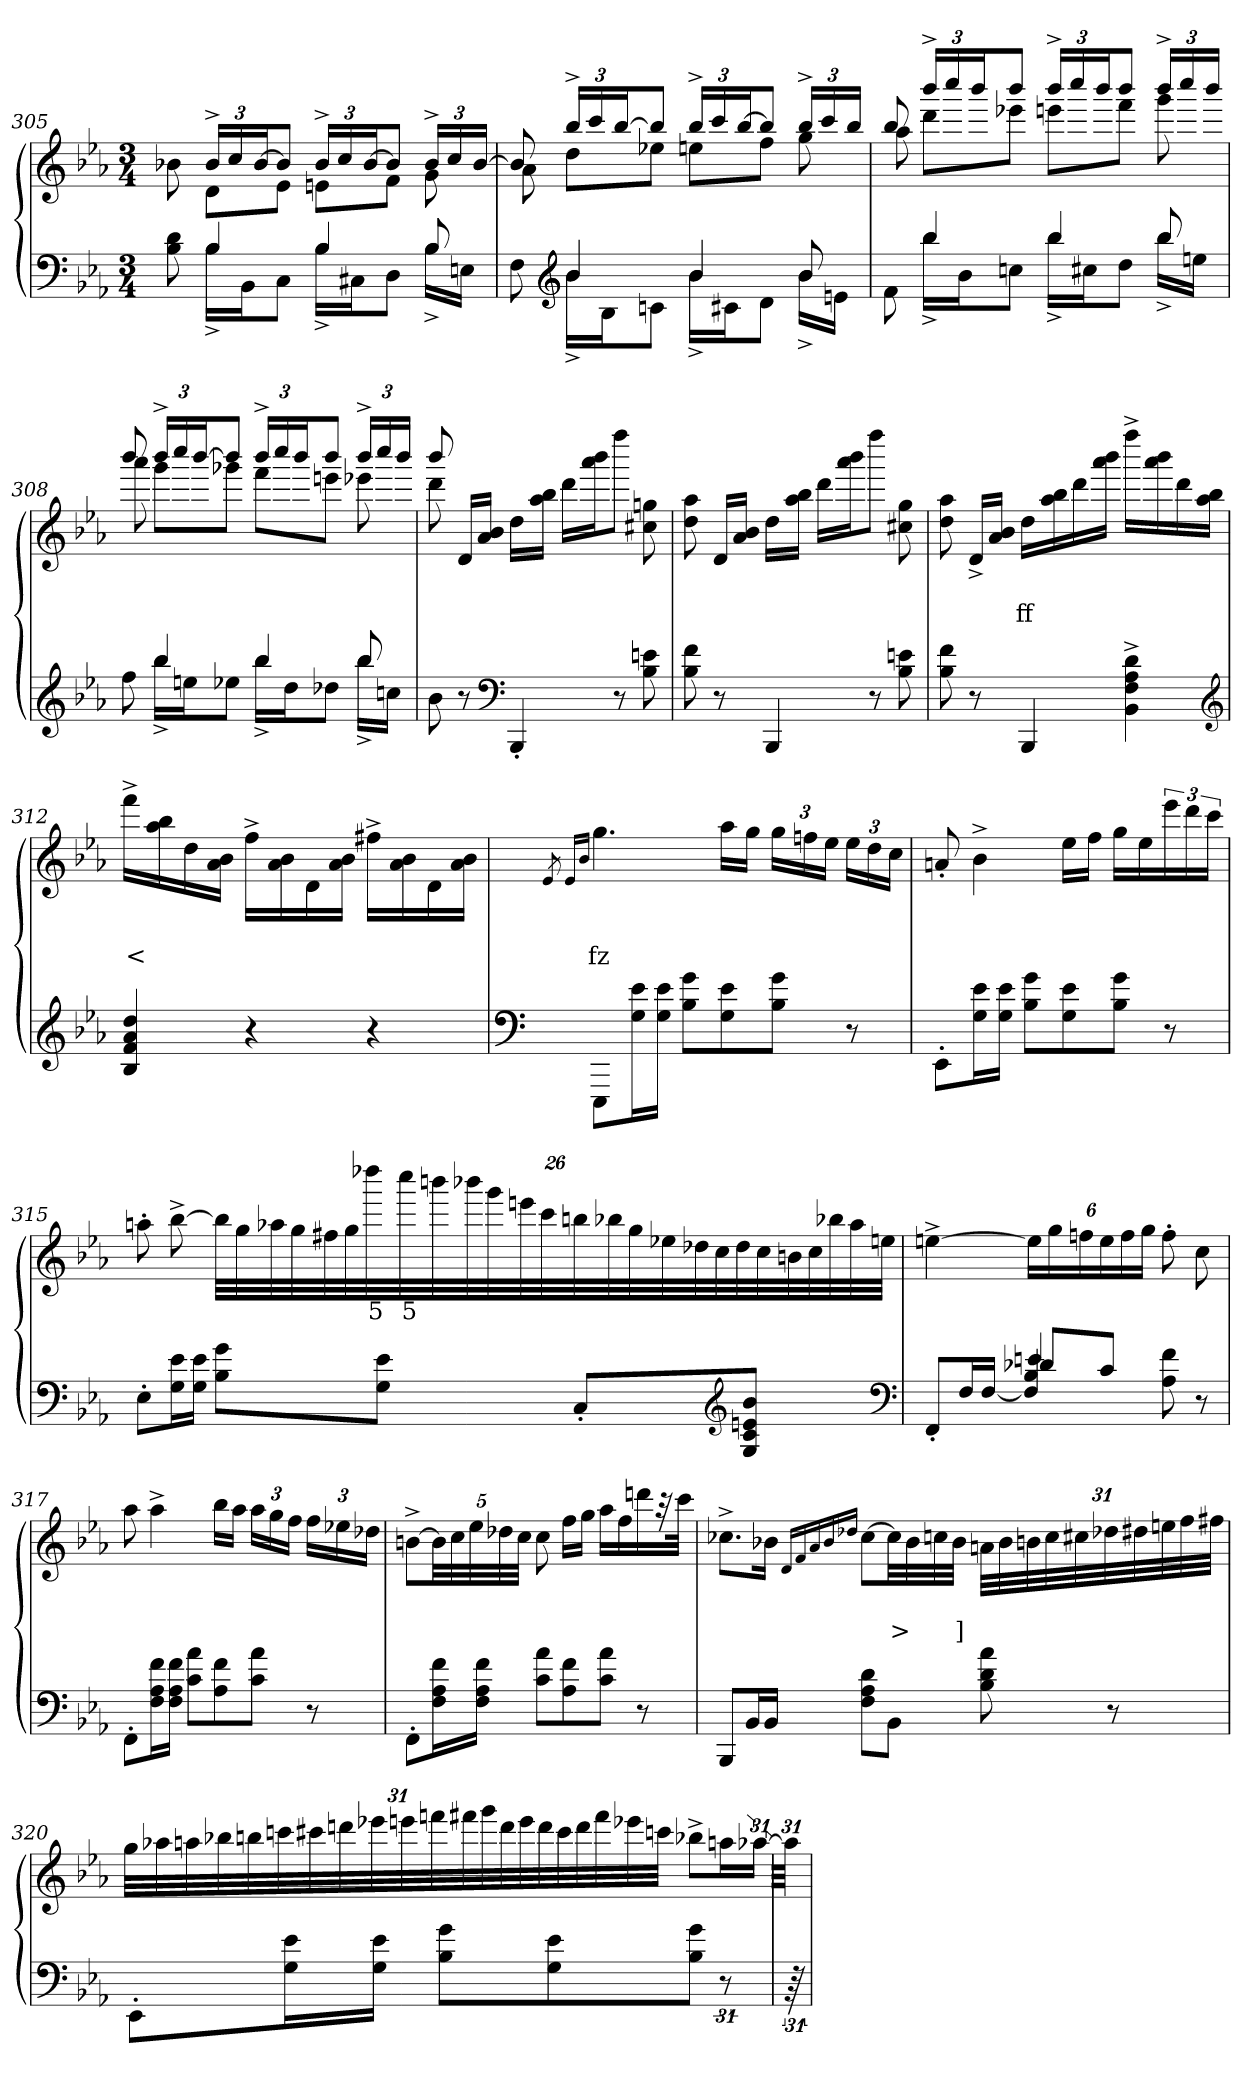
**kern	**kern	**text	**text
*part2	*part1	*part1	*part1
*staff2	*staff1	*staff1	*staff1
*clefF4	*clefG2	*	*
*k[b-e-a-]	*k[b-e-a-]	*	*
*M3/4	*M3/4	*	*
=305	=305	=305	=305
*^	*^	*	*
8d\ 8B-\	8ryy	8b-X	8ryy	.	.
4B-	16B-^>LL	24b-^>/LL	8dL	.	.
.	.	24cc	.	.	.
.	16BB-J	.	.	.	.
.	.	[24b-J	.	.	.
.	8CJ	8b-J]	8e-J	.	.
4B-	16B-^>LL	24b-^>/LL	8enL	.	.
.	.	24cc	.	.	.
.	16C#XJ	.	.	.	.
.	.	[24b-J	.	.	.
.	8DJ	8b-J]	8fJ	.	.
8B-	16B-^>LL	24b-^>/LL	8g	.	.
.	.	24cc	.	.	.
.	16EnJJ	.	.	.	.
.	.	[24b-JJ	.	.	.
=306	=306	=306	=306	=306	=306
8F\	8ryy	8b-]	8a-	.	.
*clefG2	*	*	*	*	*
4b-	16b-^>LL	24bb-^>LL	8ddL	.	.
.	.	24ccc	.	.	.
.	16B-J	.	.	.	.
.	.	[24bb-J	.	.	.
.	8cnJ	8bb-J]	8ee-XJ	.	.
4b-	16b-^>LL	24bb-^>LL	8eenL	.	.
.	.	24ccc	.	.	.
.	16c#XJ	.	.	.	.
.	.	[24bb-J	.	.	.
.	8dJ	8bb-J]	8ffJ	.	.
8b-	16b-^>\LL	24bb-^>LL	8gg	.	.
.	.	24ccc	.	.	.
.	16enJJ	.	.	.	.
.	.	24bb-JJ	.	.	.
=307	=307	=307	=307	=307	=307
8f\	8ryy	8bb-	8aa-	.	.
4bb-	16bb-^>LL	24bbb-^>LL	8dddL	.	.
.	.	24cccc	.	.	.
.	16b-J	.	.	.	.
.	.	24bbb-J	.	.	.
.	8ccnJ	8bbb-J	8eee-XJ	.	.
4bb-	16bb-^>LL	24bbb-^>LL	8eeenL	.	.
.	.	24cccc	.	.	.
.	16cc#XJ	.	.	.	.
.	.	24bbb-J	.	.	.
.	8ddJ	8bbb-J	8fffJ	.	.
8bb-	16bb-^>LL	24bbb-^>LL	8ggg	.	.
.	.	24cccc	.	.	.
.	16eenJJ	.	.	.	.
.	.	24bbb-JJ	.	.	.
=308	=308	=308	=308	=308	=308
8ff\	8ryy	8bbb-	8aaa-	.	.
4bb-	16bb-^>LL	24bbb-^>LL	8gggL	.	.
.	.	24cccc	.	.	.
.	16eenJ	.	.	.	.
.	.	[24bbb-J	.	.	.
.	8ee-XJ	8bbb-J]	8ggg-XJ	.	.
4bb-	16bb-^>LL	24bbb-^>LL	8fffL	.	.
.	.	24cccc	.	.	.
.	16ddJ	.	.	.	.
.	.	24bbb-J	.	.	.
.	8dd-XJ	8bbb-J	8eeenJ	.	.
8bb-	16bb-^>LL	24bbb-^>LL	8eee-X	.	.
.	.	24cccc	.	.	.
.	16ccn\JJ	.	.	.	.
.	.	24bbb-JJ	.	.	.
*v	*v	*	*	*	*
=309	=309	=309	=309	=309
8b-\	8bbb-	8ddd	.	.
8r	16dLL	2ryy	.	.
.	16b- 16a-JJ	.	.	.
*clefF4	*	*	*	*
4BBB-'>	16ddLL	.	.	.
.	16bb- 16aa-JJ	.	.	.
.	16dddLL	.	.	.
.	16bbb- 16aaa-J	.	.	.
8r	8ffffJ	.	.	.
8en\ 8B-\	8ggn 8cc#X	8ryy	.	.
*	*v	*v	*	*
=310	=310	=310	=310
8f 8B-	8aa- 8dd	.	.
8r	16dLL	.	.
.	16b- 16a-JJ	.	.
4BBB-	16ddLL	.	.
.	16bb- 16aa-JJ	.	.
.	16dddLL	.	.
.	16bbb- 16aaa-J	.	.
8r	8ffffJ	.	.
8en 8B-	8gg 8cc#X	.	.
=311	=311	=311	=311
8f 8B-	8aa- 8dd	.	.
8r	16d^>LL	.	.
.	16b- 16a-JJ	.	.
4BBB-	16ddLL	.	ff
.	16bb- 16aa-	.	.
.	16ddd	.	.
.	16bbb- 16aaa-JJ	.	.
4d^> 4A-^> 4F^> 4BB-^>	16ffff^>LL	.	.
.	16bbb- 16aaa-	.	.
.	16ddd	.	.
.	16bb- 16aa-JJ	.	.
*clefG2	*	*	*
=312	=312	=312	=312
4dd 4a- 4f 4B-	16fff^>LL	.	<
.	16bb- 16aa-	.	.
.	16dd	.	.
.	16b- 16a-JJ	.	.
4r	16ff^>\LL	.	.
.	16b- 16a-	.	.
.	16d	.	.
.	16b- 16a-JJ	.	.
4r	16ff#X^>\LL	.	.
.	16b- 16a-	.	.
.	16d	.	.
.	16b- 16a-JJ	.	.
=313	=313	=313	=313
*clefF4	*	*	*
.	8qe-/	.	.
.	16qqe-/LL	.	.
.	16qqb-/JJ	.	.
8EEE-/L	4.gg	.	fz
16e-\ 16G\L	.	.	.
16e-\ 16G\JJ	.	.	.
8g\ 8B-\L	.	.	.
8e-\ 8G\	16aa-LL	.	.
.	16ggJJ	.	.
8g\ 8B-\J	24ggLL	.	.
.	24ffn	.	.
.	24ee-JJ	.	.
8r	24ee-LL	.	.
.	24dd	.	.
.	24ccJJ	.	.
=314	=314	=314	=314
8EE-'>/L	8an'>/	.	.
16e-\ 16G\L	4b-^>	.	.
16e-\ 16G\JJ	.	.	.
8g 8B-L	.	.	.
8e- 8G	16ee-LL	.	.
.	16ffJJ	.	.
8g 8B-J	16ggLL	.	.
.	16ee-	.	.
8r	24eee-	.	.
.	24ddd	.	.
.	24cccJJ	.	.
=315	=315	=315	=315
8E-'>L	8aan'>	.	.
16e- 16GL	[8bb-^>	.	.
16e- 16GJJ	.	.	.
8g 8B-L	52bb-\LL]	.	.
.	52gg	.	.
.	52aa-X	.	.
.	52gg	.	.
.	52ff#X	.	.
.	52gg	.	.
.	52dddd-X	5	.
8e- 8GJ	.	.	.
.	52cccc	5	.
.	52bbbn	.	.
.	52bbb-X	.	.
.	52ggg	.	.
.	52eeen	.	.
.	52ccc	.	.
8C'>L	52bbn	.	.
.	52bb-X	.	.
.	52gg	.	.
.	52ee-X	.	.
.	52dd-	.	.
.	52cc	.	.
.	52dd-	.	.
*clefG2	*	*	*
8b- 8en 8c 8GJ	.	.	.
.	52cc	.	.
.	52bn	.	.
.	52cc	.	.
.	52bb-X	.	.
.	52aa-	.	.
.	52eenJJ	.	.
*clefF4	*	*	*
=316	=316	=316	=316
*^	*	*	*
*	*^	*	*	*
8FF'>L	4ryy	4ryy	[4een^>	.	.
16FL	.	.	.	.	.
[16FJJ	.	.	.	.	.
4en	8d-X/L	4B- 4F]	24eeLL]	.	.
.	.	.	24gg	.	.
.	.	.	24ffn	.	.
.	8cJ	.	24ee	.	.
.	.	.	24ff	.	.
.	.	.	24ggJJ	.	.
4ryy	4ryy	8f 8A-	8ff'>	.	.
.	.	8r	8cc	.	.
*v	*v	*v	*	*	*
=317	=317	=317	=317
8FF'>L	8aa-	.	.
16f 16A- 16FL	4aa-^>	.	.
16f 16A- 16FJJ	.	.	.
8a- 8cL	.	.	.
8f 8A-	16bb-LL	.	.
.	16aa-JJ	.	.
8a- 8cJ	24aa-LL	.	.
.	24gg	.	.
.	24ffJJ	.	.
8r	24ffLL	.	.
.	24ee-X	.	.
.	24dd-XJJ	.	.
=318	=318	=318	=318
8FF'>L	[8bn^>L	.	.
16f 16A- 16FL	40bLL]	.	.
.	40cc	.	.
.	40ee-	.	.
16f 16A- 16FJJ	.	.	.
.	40dd-X	.	.
.	40ccJJJ	.	.
8a- 8cL	8cc	.	.
8f 8A-	16ffLL	.	.
.	16ggJJ	.	.
8a- 8cJ	16aa-\LL	.	.
.	16ff	.	.
8r	16dddn	.	.
.	32r	.	.
.	32cccJJk	.	.
=319	=319	=319	=319
8BBB-L	8.cc-X^>L	.	.
16BB-L	.	.	.
16BB-JJ	16b-XJk	.	.
.	16qqd/LL	.	.
.	16qqf/	.	.
.	16qqa-/	.	.
.	16qqb-/	.	.
.	16qqdd-X/JJ	.	.
8d 8A- 8FL	[8cc-L	.	.
8BB-J	32cc-LL]	.	>
.	32b-	.	.
.	32ccn	.	.
.	32b-JJJ	.	]
8a- 8d 8B-	124%3an\LL	.	.
.	124%3b-	.	.
.	124%3bn	.	.
.	124%3cc	.	.
.	124%3cc#X	.	.
.	124%3dd-	.	.
8r	.	.	.
.	124%3dd#X	.	.
.	124%3een	.	.
.	124%3ff	.	.
.	124%3ff#XJJ	.	.
.	124ryy	.	.
=320	=320	=320	=320
124ryy	124%3gg\LL	.	.
8EE-'>/L	.	.	.
.	124%3aa-X	.	.
.	124%3aan	.	.
.	124%3bb-X	.	.
.	124%3bbn	.	.
.	124%3cccn	.	.
16e-\ 16G\L	.	.	.
.	124%3ccc#X	.	.
.	124%3dddn	.	.
.	124%3eee-X	.	.
16e-\ 16G\JJ	.	.	.
.	124%3eeen	.	.
.	124%3fffn	.	.
8g 8B-L	.	.	.
.	124%3fff#X	.	.
.	124%3ggg	.	.
.	124%3ddd	.	.
.	124%3eee	.	.
.	124%3ddd	.	.
8e- 8G	.	.	.
.	124%3ccc#	.	.
.	124%3ddd	.	.
.	124%3fff#	.	.
.	124%3eee-X	.	.
.	124%3cccnJJ	.	.
8g 8B-J	8bb-X^>L	.	.
248%29r	16aanL	.	.
.	[496%27aa-XJJ	.	.
=321	=321	=321	=321
124r	124aa-JJ]	.	.
=	=	=	=
*-	*-	*-	*-
